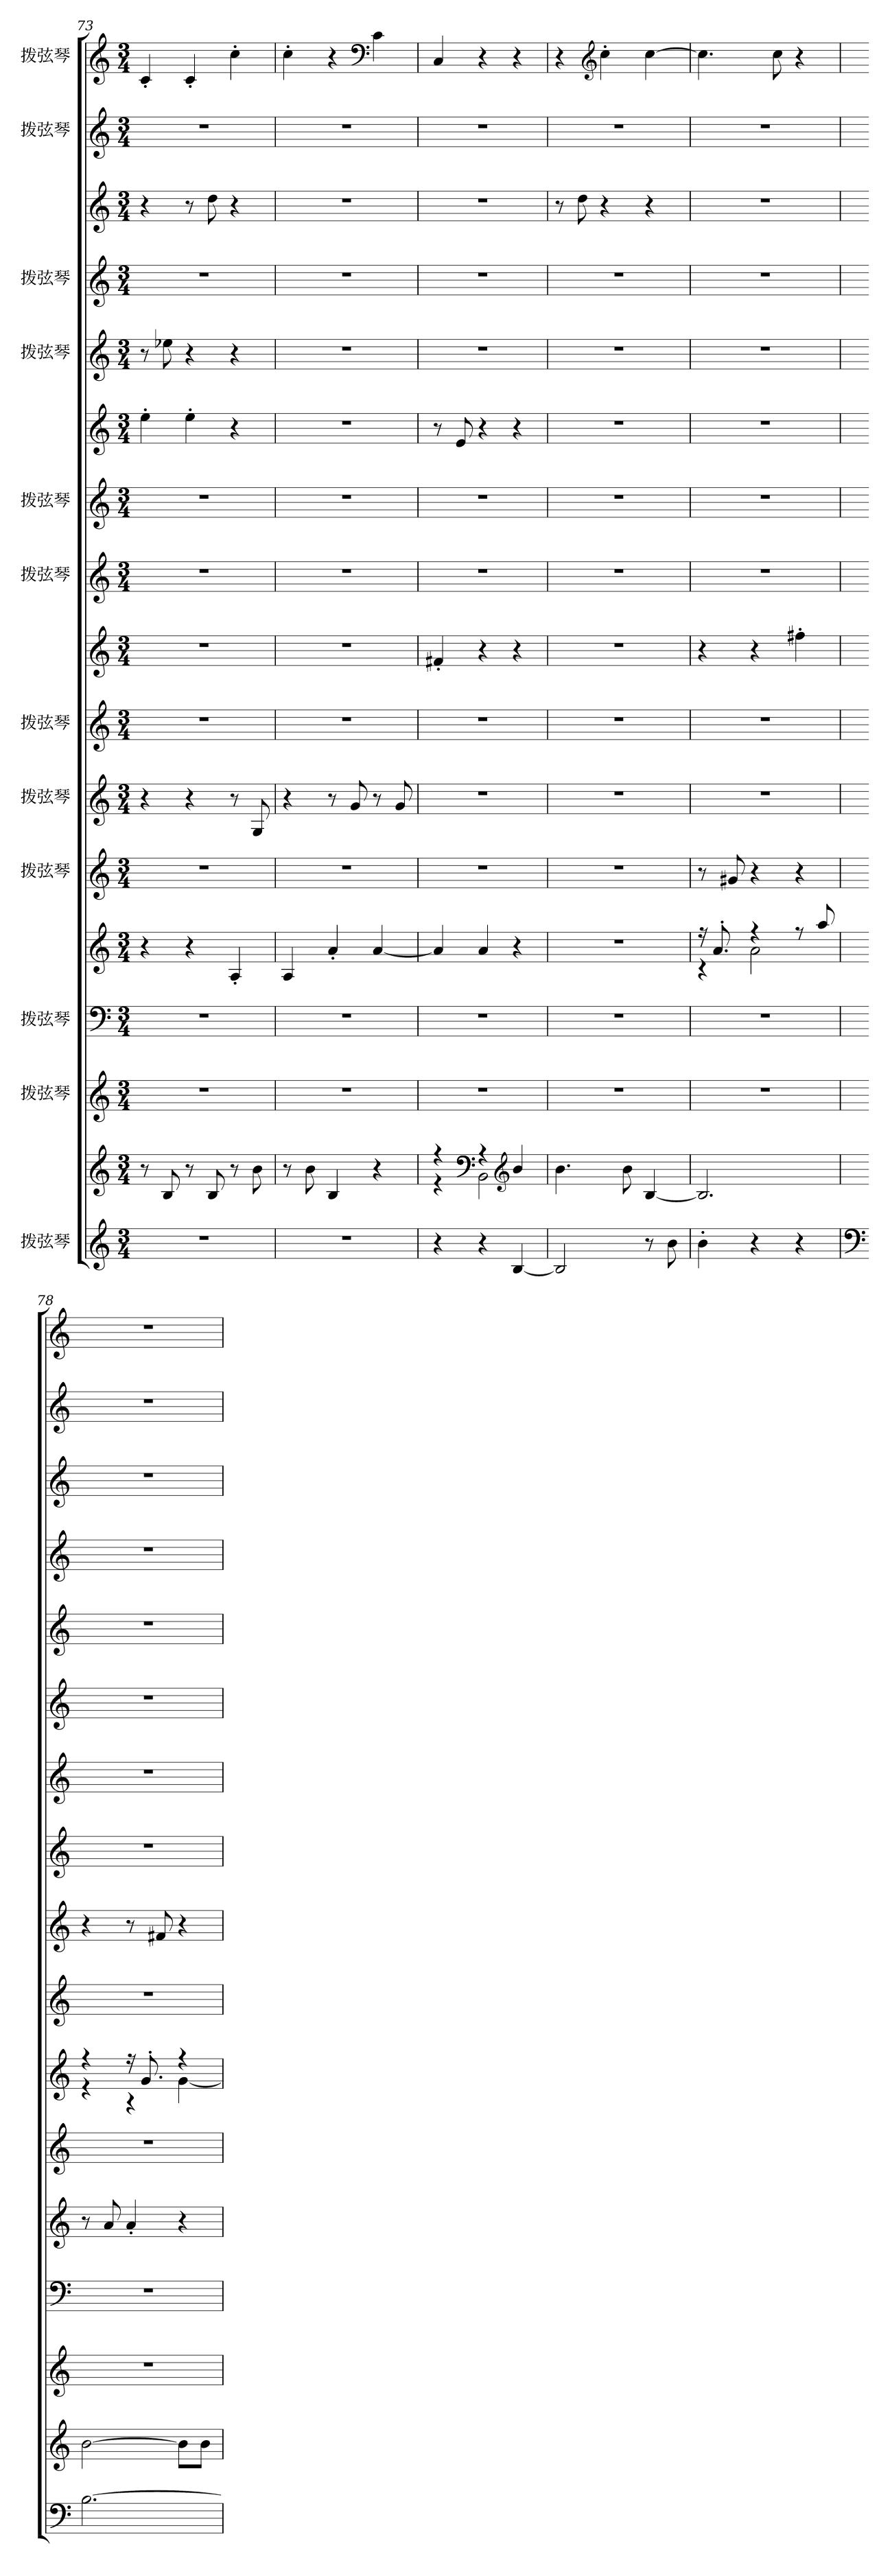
**kern	**kern	**kern	**kern	**kern	**kern	**kern	**kern	**kern	**kern	**kern	**kern	**kern	**kern	**kern	**kern	**kern
*part12	*part12	*part11	*part10	*part10	*part9	*part8	*part7	*part7	*part6	*part5	*part5	*part4	*part3	*part3	*part2	*part1
*staff17	*staff16	*staff15	*staff14	*staff13	*staff12	*staff11	*staff10	*staff9	*staff8	*staff7	*staff6	*staff5	*staff4	*staff3	*staff2	*staff1
*I"拨弦琴	*	*I"拨弦琴	*I"拨弦琴	*	*I"拨弦琴	*I"拨弦琴	*I"拨弦琴	*	*I"拨弦琴	*I"拨弦琴	*	*I"拨弦琴	*I"拨弦琴	*	*I"拨弦琴	*I"拨弦琴
*clefG2	*clefG2	*clefG2	*clefF4	*clefG2	*clefG2	*clefG2	*clefG2	*clefG2	*clefG2	*clefG2	*clefG2	*clefG2	*clefG2	*clefG2	*clefG2	*clefG2
*k[]	*k[]	*k[]	*k[]	*k[]	*k[]	*k[]	*k[]	*k[]	*k[]	*k[]	*k[]	*k[]	*k[]	*k[]	*k[]	*k[]
*M3/4	*M3/4	*M3/4	*M3/4	*M3/4	*M3/4	*M3/4	*M3/4	*M3/4	*M3/4	*M3/4	*M3/4	*M3/4	*M3/4	*M3/4	*M3/4	*M3/4
=73	=73	=73	=73	=73	=73	=73	=73	=73	=73	=73	=73	=73	=73	=73	=73	=73
2.r	8r	2.r	2.r	4r	2.r	4r	2.r	2.r	2.r	2.r	4ee'\	8r	2.r	4r	2.r	4c'/
.	8B/	.	.	.	.	.	.	.	.	.	.	8ee-X\	.	.	.	.
.	8r	.	.	4r	.	4r	.	.	.	.	4ee'\	4r	.	8r	.	4c'/
.	8B/	.	.	.	.	.	.	.	.	.	.	.	.	8dd\	.	.
.	8r	.	.	4A'/	.	8r	.	.	.	.	4r	4r	.	4r	.	4cc'\
.	8b\	.	.	.	.	8G/	.	.	.	.	.	.	.	.	.	.
=74	=74	=74	=74	=74	=74	=74	=74	=74	=74	=74	=74	=74	=74	=74	=74	=74
2.r	8r	2.r	2.r	4A/	2.r	4r	2.r	2.r	2.r	2.r	2.r	2.r	2.r	2.r	2.r	4cc'\
.	8b\	.	.	.	.	.	.	.	.	.	.	.	.	.	.	.
.	4B/	.	.	4a'/	.	8r	.	.	.	.	.	.	.	.	.	4r
.	.	.	.	.	.	8g/	.	.	.	.	.	.	.	.	.	.
*	*	*	*	*	*	*	*	*	*	*	*	*	*	*	*	*clefF4
.	4r	.	.	[4a/	.	8r	.	.	.	.	.	.	.	.	.	4c\
.	.	.	.	.	.	8g/	.	.	.	.	.	.	.	.	.	.
!!LO:PB:g=z
=75	=75	=75	=75	=75	=75	=75	=75	=75	=75	=75	=75	=75	=75	=75	=75	=75
*	*^	*	*	*	*	*	*	*	*	*	*	*	*	*	*	*
4r	4r	4r	2.r	2.r	4a/]	2.r	2.r	2.r	4f#X'/	2.r	2.r	8r	2.r	2.r	2.r	2.r	4C/
.	.	.	.	.	.	.	.	.	.	.	.	8e/	.	.	.	.	.
*	*clefF4	*	*	*	*	*	*	*	*	*	*	*	*	*	*	*	*
4r	4r	2BB\	.	.	4a/	.	.	.	4r	.	.	4r	.	.	.	.	4r
*	*clefG2	*	*	*	*	*	*	*	*	*	*	*	*	*	*	*	*
[4B/	4b/	.	.	.	4r	.	.	.	4r	.	.	4r	.	.	.	.	4r
*	*v	*v	*	*	*	*	*	*	*	*	*	*	*	*	*	*	*
=76	=76	=76	=76	=76	=76	=76	=76	=76	=76	=76	=76	=76	=76	=76	=76	=76
2B/]	4.b\	2.r	2.r	2.r	2.r	2.r	2.r	2.r	2.r	2.r	2.r	2.r	2.r	8r	2.r	4r
.	.	.	.	.	.	.	.	.	.	.	.	.	.	8dd\	.	.
*	*	*	*	*	*	*	*	*	*	*	*	*	*	*	*	*clefG2
.	.	.	.	.	.	.	.	.	.	.	.	.	.	4r	.	4cc'\
.	8b\	.	.	.	.	.	.	.	.	.	.	.	.	.	.	.
8r	[4B/	.	.	.	.	.	.	.	.	.	.	.	.	4r	.	[4cc\
8b\	.	.	.	.	.	.	.	.	.	.	.	.	.	.	.	.
=77	=77	=77	=77	=77	=77	=77	=77	=77	=77	=77	=77	=77	=77	=77	=77	=77
*	*	*	*	*^	*	*	*	*	*	*	*	*	*	*	*	*
4b'\	2.B/]	2.r	2.r	16r	4r	8r	2.r	2.r	4r	2.r	2.r	2.r	2.r	2.r	2.r	2.r	4.cc\]
.	.	.	.	8.a'/	.	.	.	.	.	.	.	.	.	.	.	.	.
.	.	.	.	.	.	8g#X/	.	.	.	.	.	.	.	.	.	.	.
4r	.	.	.	4r	2a\	4r	.	.	4r	.	.	.	.	.	.	.	.
.	.	.	.	.	.	.	.	.	.	.	.	.	.	.	.	.	8cc\
4r	.	.	.	8r	.	4r	.	.	4ff#X'\	.	.	.	.	.	.	.	4r
.	.	.	.	8aa/	.	.	.	.	.	.	.	.	.	.	.	.	.
*	*	*	*	*v	*v	*	*	*	*	*	*	*	*	*	*	*	*
=78	=78	=78	=78	=78	=78	=78	=78	=78	=78	=78	=78	=78	=78	=78	=78	=78
*clefF4	*	*	*	*	*	*	*	*	*	*	*	*	*	*	*	*
*	*	*	*	*	*	*^	*	*	*	*	*	*	*	*	*	*
[2.B\	[2b\	2.r	2.r	8r	2.r	4r	4r	2.r	4r	2.r	2.r	2.r	2.r	2.r	2.r	2.r	2.r
.	.	.	.	8a/	.	.	.	.	.	.	.	.	.	.	.	.	.
.	.	.	.	4a'/	.	16r	4r	.	8r	.	.	.	.	.	.	.	.
.	.	.	.	.	.	8.g'/	.	.	.	.	.	.	.	.	.	.	.
.	.	.	.	.	.	.	.	.	8f#X/	.	.	.	.	.	.	.	.
.	8b\L]	.	.	4r	.	4r	[4g\	.	4r	.	.	.	.	.	.	.	.
.	8b\J	.	.	.	.	.	.	.	.	.	.	.	.	.	.	.	.
*	*	*	*	*	*	*v	*v	*	*	*	*	*	*	*	*	*	*
=	=	=	=	=	=	=	=	=	=	=	=	=	=	=	=	=
*-	*-	*-	*-	*-	*-	*-	*-	*-	*-	*-	*-	*-	*-	*-	*-	*-
